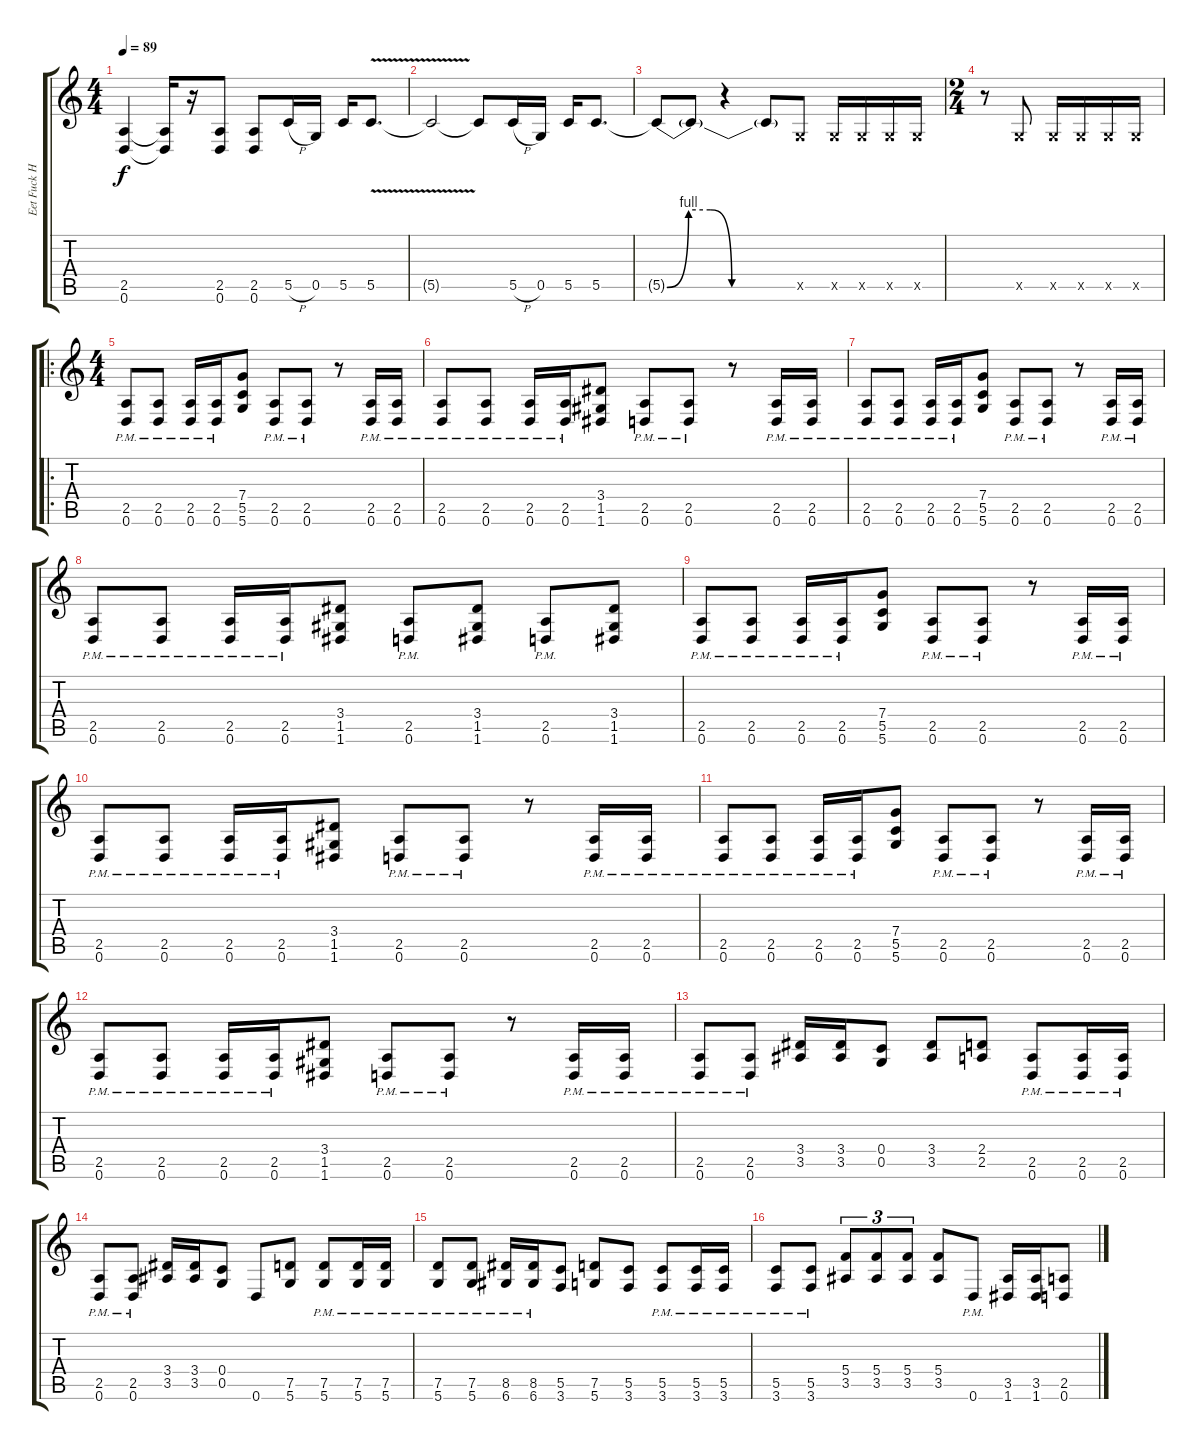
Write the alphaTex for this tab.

\track ("Eet Fuck Hetfield" "Eet Fuck H") {instrument distortionguitar}
\staff {score tabs}
\tuning (D4 A3 F3 C3 G2 D2) {hide}
\ts (4 4)
\tempo 89
\clef g2
\ks c
(2.5 0.6).4{dy f} (2.5{t} 0.6{t}).16 r.16 (2.5 0.6).8 (2.5 0.6).8 5.5{h}.16 0.5.16 5.5.16 5.5{v}.8{d} |
5.5{t}.2 5.5{t}.8 5.5{h}.16 0.5.16 5.5.16 5.5.8{d} |
5.5{be (custom 0 0 10 4 20 4 30 0 60 0) t}.8 5.5{t}.8 r.4 5.5{t}.8 0.5{x}.8 0.5{x}.16 0.5{x}.16 0.5{x}.16 0.5{x}.16 |
\ts (2 4)
r.8 0.5{x}.8 0.5{x}.16 0.5{x}.16 0.5{x}.16 0.5{x}.16 |
\ro
\ts (4 4)
(2.5{pm} 0.6{pm}).8 (2.5{pm} 0.6{pm}).8 (2.5{pm} 0.6{pm}).16 (2.5{pm} 0.6{pm}).16 (7.4 5.5 5.6).8 (2.5{pm} 0.6{pm}).8 (2.5{pm} 0.6{pm}).8 r.8 (2.5{pm} 0.6{pm}).16 (2.5{pm} 0.6{pm}).16 |
(2.5{pm} 0.6{pm}).8 (2.5{pm} 0.6{pm}).8 (2.5{pm} 0.6{pm}).16 (2.5{pm} 0.6{pm}).16 (3.4 1.5 1.6).8 (2.5{pm} 0.6{pm}).8 (2.5{pm} 0.6{pm}).8 r.8 (2.5{pm} 0.6{pm}).16 (2.5{pm} 0.6{pm}).16 |
(2.5{pm} 0.6{pm}).8 (2.5{pm} 0.6{pm}).8 (2.5{pm} 0.6{pm}).16 (2.5{pm} 0.6{pm}).16 (7.4 5.5 5.6).8 (2.5{pm} 0.6{pm}).8 (2.5{pm} 0.6{pm}).8 r.8 (2.5{pm} 0.6{pm}).16 (2.5{pm} 0.6{pm}).16 |
(2.5{pm} 0.6{pm}).8 (2.5{pm} 0.6{pm}).8 (2.5{pm} 0.6{pm}).16 (2.5{pm} 0.6{pm}).16 (3.4 1.5 1.6).8 (2.5{pm} 0.6{pm}).8 (3.4 1.5 1.6).8 (2.5{pm} 0.6{pm}).8 (3.4 1.5 1.6).8 |
(2.5{pm} 0.6{pm}).8 (2.5{pm} 0.6{pm}).8 (2.5{pm} 0.6{pm}).16 (2.5{pm} 0.6{pm}).16 (7.4 5.5 5.6).8 (2.5{pm} 0.6{pm}).8 (2.5{pm} 0.6{pm}).8 r.8 (2.5{pm} 0.6{pm}).16 (2.5{pm} 0.6{pm}).16 |
(2.5{pm} 0.6{pm}).8 (2.5{pm} 0.6{pm}).8 (2.5{pm} 0.6{pm}).16 (2.5{pm} 0.6{pm}).16 (3.4 1.5 1.6).8 (2.5{pm} 0.6{pm}).8 (2.5{pm} 0.6{pm}).8 r.8 (2.5{pm} 0.6{pm}).16 (2.5{pm} 0.6{pm}).16 |
(2.5{pm} 0.6{pm}).8 (2.5{pm} 0.6{pm}).8 (2.5{pm} 0.6{pm}).16 (2.5{pm} 0.6{pm}).16 (7.4 5.5 5.6).8 (2.5{pm} 0.6{pm}).8 (2.5{pm} 0.6{pm}).8 r.8 (2.5{pm} 0.6{pm}).16 (2.5{pm} 0.6{pm}).16 |
(2.5{pm} 0.6{pm}).8 (2.5{pm} 0.6{pm}).8 (2.5{pm} 0.6{pm}).16 (2.5{pm} 0.6{pm}).16 (3.4 1.5 1.6).8 (2.5{pm} 0.6{pm}).8 (2.5{pm} 0.6{pm}).8 r.8 (2.5{pm} 0.6{pm}).16 (2.5{pm} 0.6{pm}).16 |
(2.5{pm} 0.6{pm}).8 (2.5{pm} 0.6{pm}).8 (3.4 3.5).16 (3.4 3.5).16 (0.4 0.5).8 (3.4 3.5).8 (2.4 2.5).8 (2.5{pm} 0.6{pm}).8 (2.5{pm} 0.6{pm}).16 (2.5{pm} 0.6{pm}).16 |
(2.5{pm} 0.6{pm}).8 (2.5{pm} 0.6{pm}).8 (3.4 3.5).16 (3.4 3.5).16 (0.4 0.5).8 0.6.8 (7.5 5.6).8 (7.5{pm} 5.6{pm}).8 (7.5{pm} 5.6{pm}).16 (7.5{pm} 5.6{pm}).16 |
(7.5{pm} 5.6{pm}).8 (7.5{pm} 5.6{pm}).8 (8.5{pm} 6.6{pm}).16 (8.5{pm} 6.6{pm}).16 (5.5 3.6).8 (7.5 5.6).8 (5.5 3.6).8 (5.5{pm} 3.6{pm}).8 (5.5{pm} 3.6{pm}).16 (5.5{pm} 3.6{pm}).16 |
(5.5{pm} 3.6{pm}).8 (5.5{pm} 3.6{pm}).8 (5.4 3.5).8{tu (3 2)} (5.4 3.5).8{tu (3 2)} (5.4 3.5).8{tu (3 2)} (5.4 3.5).8 0.6{pm}.8 (3.5 1.6).16 (3.5 1.6).16 (2.5 0.6).8
